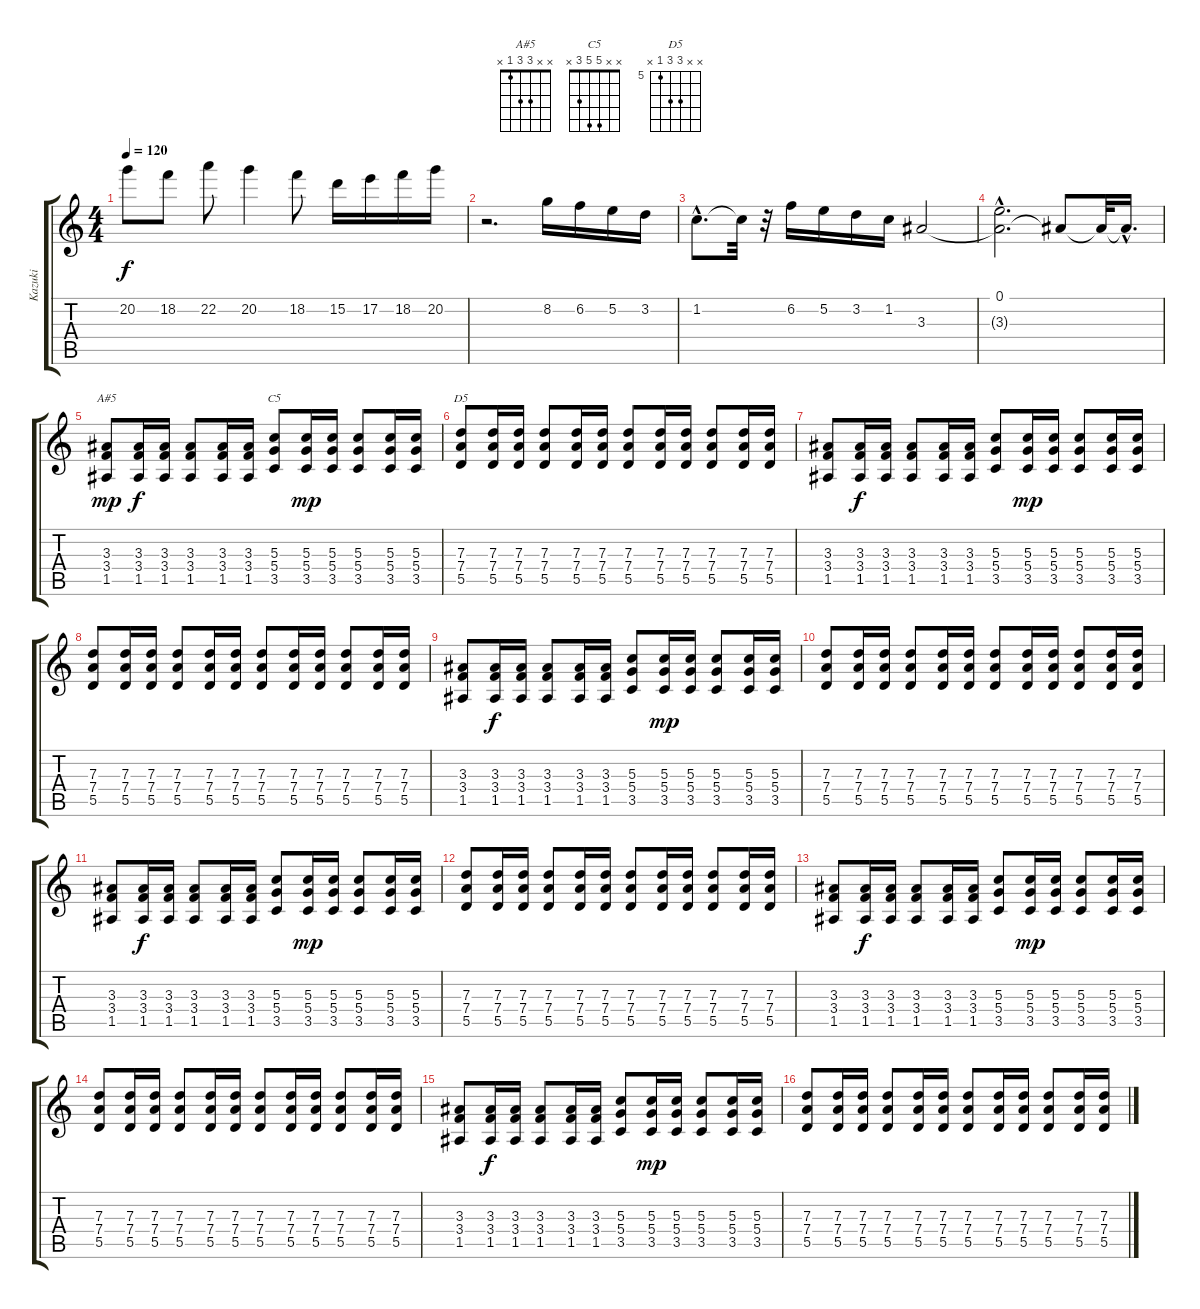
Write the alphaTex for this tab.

\track ("Kazuki" "Kazuki") {instrument acousticguitarnylon}
\staff {score tabs}
\tuning (E4 B3 G3 D3 A2 E2) {hide}
\chord ("A#5" x x 3 3 1 x)
\chord ("C5" x x 5 5 3 x)
\chord ("D5" x x 7 7 5 x) {firstfret 5}
\ts (4 4)
\tempo 120
\clef g2
\ks c
20.2{t}.8{dy f} 18.2.8 22.2.8 20.2.4 18.2.8 15.2.16 17.2.16 18.2.16 20.2.16 |
r.2{d} 8.2.16 6.2.16 5.2.16 3.2.16 |
1.2{hac}.8{d} 1.2{t}.32 r.32 6.2.16 5.2.16 3.2.16 1.2.16 3.3.2 |
(0.1{hac} 3.3{hac t}).2{d} 3.3{t}.8 3.3{t}.32 3.3{hac t}.16{d} |
(3.3 3.4 1.5).8{ch "A#5" dy mp volume 10 instrument distortionguitar} (3.3 3.4 1.5).16{dy f} (3.3 3.4 1.5).16 (3.3 3.4 1.5).8 (3.3 3.4 1.5).16 (3.3 3.4 1.5).16 (5.3 5.4 3.5).8{ch "C5"} (5.3 5.4 3.5).16{dy mp} (5.3 5.4 3.5).16 (5.3 5.4 3.5).8 (5.3 5.4 3.5).16 (5.3 5.4 3.5).16 |
(7.3 7.4 5.5).8{ch "D5"} (7.3 7.4 5.5).16 (7.3 7.4 5.5).16 (7.3 7.4 5.5).8 (7.3 7.4 5.5).16 (7.3 7.4 5.5).16 (7.3 7.4 5.5).8 (7.3 7.4 5.5).16 (7.3 7.4 5.5).16 (7.3 7.4 5.5).8 (7.3 7.4 5.5).16 (7.3 7.4 5.5).16 |
(3.3 3.4 1.5).8 (3.3 3.4 1.5).16{dy f} (3.3 3.4 1.5).16 (3.3 3.4 1.5).8 (3.3 3.4 1.5).16 (3.3 3.4 1.5).16 (5.3 5.4 3.5).8 (5.3 5.4 3.5).16{dy mp} (5.3 5.4 3.5).16 (5.3 5.4 3.5).8 (5.3 5.4 3.5).16 (5.3 5.4 3.5).16 |
(7.3 7.4 5.5).8 (7.3 7.4 5.5).16 (7.3 7.4 5.5).16 (7.3 7.4 5.5).8 (7.3 7.4 5.5).16 (7.3 7.4 5.5).16 (7.3 7.4 5.5).8 (7.3 7.4 5.5).16 (7.3 7.4 5.5).16 (7.3 7.4 5.5).8 (7.3 7.4 5.5).16 (7.3 7.4 5.5).16 |
(3.3 3.4 1.5).8 (3.3 3.4 1.5).16{dy f} (3.3 3.4 1.5).16 (3.3 3.4 1.5).8 (3.3 3.4 1.5).16 (3.3 3.4 1.5).16 (5.3 5.4 3.5).8 (5.3 5.4 3.5).16{dy mp} (5.3 5.4 3.5).16 (5.3 5.4 3.5).8 (5.3 5.4 3.5).16 (5.3 5.4 3.5).16 |
(7.3 7.4 5.5).8 (7.3 7.4 5.5).16 (7.3 7.4 5.5).16 (7.3 7.4 5.5).8 (7.3 7.4 5.5).16 (7.3 7.4 5.5).16 (7.3 7.4 5.5).8 (7.3 7.4 5.5).16 (7.3 7.4 5.5).16 (7.3 7.4 5.5).8 (7.3 7.4 5.5).16 (7.3 7.4 5.5).16 |
(3.3 3.4 1.5).8 (3.3 3.4 1.5).16{dy f} (3.3 3.4 1.5).16 (3.3 3.4 1.5).8 (3.3 3.4 1.5).16 (3.3 3.4 1.5).16 (5.3 5.4 3.5).8 (5.3 5.4 3.5).16{dy mp} (5.3 5.4 3.5).16 (5.3 5.4 3.5).8 (5.3 5.4 3.5).16 (5.3 5.4 3.5).16 |
(7.3 7.4 5.5).8 (7.3 7.4 5.5).16 (7.3 7.4 5.5).16 (7.3 7.4 5.5).8 (7.3 7.4 5.5).16 (7.3 7.4 5.5).16 (7.3 7.4 5.5).8 (7.3 7.4 5.5).16 (7.3 7.4 5.5).16 (7.3 7.4 5.5).8 (7.3 7.4 5.5).16 (7.3 7.4 5.5).16 |
(3.3 3.4 1.5).8 (3.3 3.4 1.5).16{dy f} (3.3 3.4 1.5).16 (3.3 3.4 1.5).8 (3.3 3.4 1.5).16 (3.3 3.4 1.5).16 (5.3 5.4 3.5).8 (5.3 5.4 3.5).16{dy mp} (5.3 5.4 3.5).16 (5.3 5.4 3.5).8 (5.3 5.4 3.5).16 (5.3 5.4 3.5).16 |
(7.3 7.4 5.5).8 (7.3 7.4 5.5).16 (7.3 7.4 5.5).16 (7.3 7.4 5.5).8 (7.3 7.4 5.5).16 (7.3 7.4 5.5).16 (7.3 7.4 5.5).8 (7.3 7.4 5.5).16 (7.3 7.4 5.5).16 (7.3 7.4 5.5).8 (7.3 7.4 5.5).16 (7.3 7.4 5.5).16 |
(3.3 3.4 1.5).8 (3.3 3.4 1.5).16{dy f} (3.3 3.4 1.5).16 (3.3 3.4 1.5).8 (3.3 3.4 1.5).16 (3.3 3.4 1.5).16 (5.3 5.4 3.5).8 (5.3 5.4 3.5).16{dy mp} (5.3 5.4 3.5).16 (5.3 5.4 3.5).8 (5.3 5.4 3.5).16 (5.3 5.4 3.5).16 |
(7.3 7.4 5.5).8 (7.3 7.4 5.5).16 (7.3 7.4 5.5).16 (7.3 7.4 5.5).8 (7.3 7.4 5.5).16 (7.3 7.4 5.5).16 (7.3 7.4 5.5).8 (7.3 7.4 5.5).16 (7.3 7.4 5.5).16 (7.3 7.4 5.5).8 (7.3 7.4 5.5).16 (7.3 7.4 5.5).16
